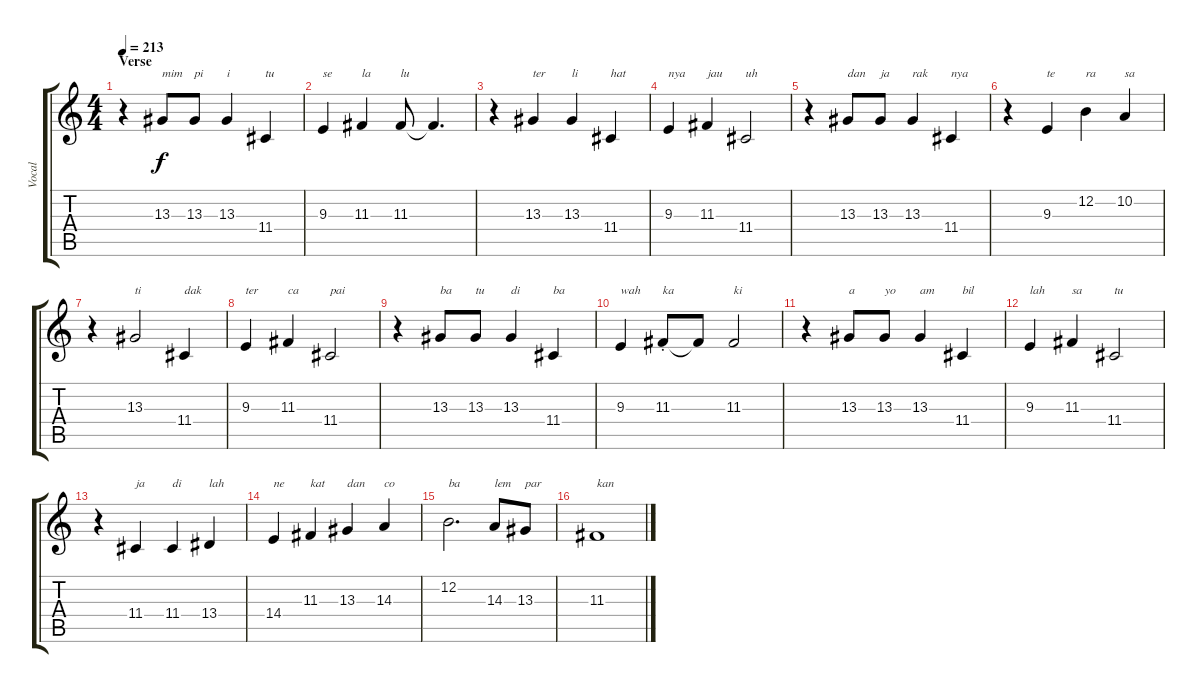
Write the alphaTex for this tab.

\track ("Vocal" "Vocal") {instrument violin}
\staff {score tabs}
\tuning (E4 B3 G3 D3 A2 E2) {hide}
\ts (4 4)
\section ("" "Verse")
\tempo 213
\clef g2
\ks c
r.4{dy f} 13.3.8{txt "mim"} 13.3.8{txt "pi"} 13.3.4{txt "i"} 11.4.4{txt "tu"} |
9.3.4{txt "se"} 11.3.4{txt "la"} 11.3.8{txt "lu"} 11.3{t}.4{d} |
r.4 13.3.4{txt "ter"} 13.3.4{txt "li"} 11.4.4{txt "hat"} |
9.3.4{txt "nya"} 11.3.4{txt "jau"} 11.4.2{txt "uh"} |
r.4 13.3.8{txt "dan"} 13.3.8{txt "ja"} 13.3.4{txt "rak"} 11.4.4{txt "nya"} |
r.4 9.3.4{txt "te"} 12.2.4{txt "ra"} 10.2.4{txt "sa"} |
r.4 13.3.2{txt "ti"} 11.4.4{txt "dak"} |
9.3.4{txt "ter"} 11.3.4{txt "ca"} 11.4.2{txt "pai"} |
r.4 13.3.8{txt "ba"} 13.3.8{txt "tu"} 13.3.4{txt "di"} 11.4.4{txt "ba"} |
9.3.4{txt "wah"} 11.3{st}.8{txt "ka"} 11.3{t}.8 11.3.2{txt "ki"} |
r.4 13.3.8{txt "a"} 13.3.8{txt "yo"} 13.3.4{txt "am"} 11.4.4{txt "bil"} |
9.3.4{txt "lah"} 11.3.4{txt "sa"} 11.4.2{txt "tu"} |
r.4 11.4.4{txt "ja"} 11.4.4{txt "di"} 13.4.4{txt "lah"} |
14.4.4{txt "ne"} 11.3.4{txt "kat"} 13.3.4{txt "dan"} 14.3.4{txt "co"} |
12.2.2{d txt "ba"} 14.3.8{txt "lem"} 13.3.8{txt "par"} |
11.3.1{txt "kan"}
